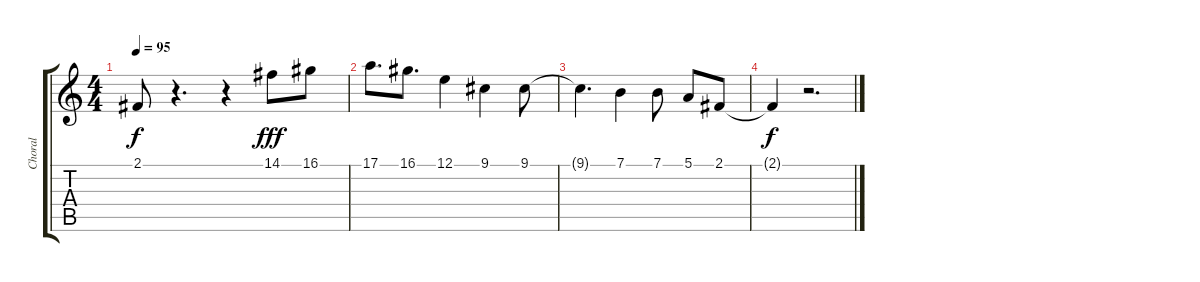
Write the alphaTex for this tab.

\track ("Choral" "Choral") {instrument clarinet}
\staff {score tabs}
\tuning (E4 B3 G3 D3 A2 E2) {hide}
\ts (4 4)
\tempo 95
\clef g2
\ks c
2.1{t}.8{dy f} r.4{d} r.4 14.1.8{dy fff} 16.1.8 |
17.1.8{d} 16.1.8{d} 12.1.4 9.1.4 9.1.8 |
9.1{t}.4{d} 7.1.4 7.1.8 5.1.8 2.1.8 |
2.1{t}.4{dy f} r.2{d}
